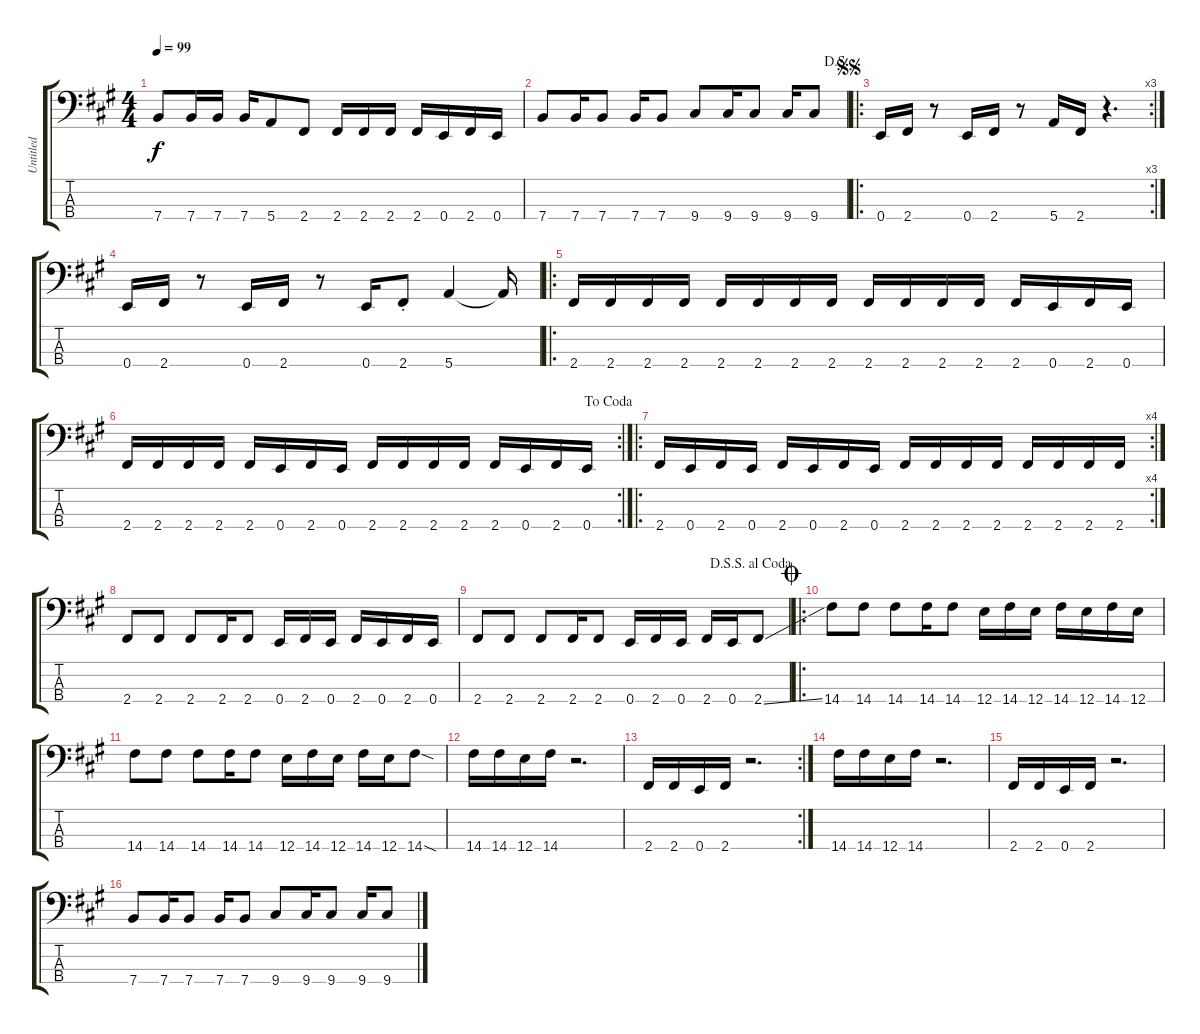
\track ("Untitled" "Untitled") {instrument electricbassfinger}
\staff {score tabs}
\tuning (G2 D2 A1 E1) {hide}
\ts (4 4)
\tempo 99
\clef f4
\ks a
7.4.8{dy f} 7.4.16 7.4.16 7.4.16 5.4.8 2.4.8 2.4.16 2.4.16 2.4.16 2.4.16 0.4.16 2.4.16 0.4.16 |
\jump dalsegno
7.4.8 7.4.16 7.4.8 7.4.16 7.4.8 9.4.8 9.4.16 9.4.8 9.4.16 9.4.8 |
\ro
\rc 3
\jump segnosegno
0.4.16 2.4.16 r.8 0.4.16 2.4.16 r.8 5.4.16 2.4.16 r.4{d} |
0.4.16 2.4.16 r.8 0.4.16 2.4.16 r.8 0.4.16 2.4{st}.8 5.4.4 5.4{t}.16 |
\ro
2.4.16 2.4.16 2.4.16 2.4.16 2.4.16 2.4.16 2.4.16 2.4.16 2.4.16 2.4.16 2.4.16 2.4.16 2.4.16 0.4.16 2.4.16 0.4.16 |
\rc 2
\jump dacoda
2.4.16 2.4.16 2.4.16 2.4.16 2.4.16 0.4.16 2.4.16 0.4.16 2.4.16 2.4.16 2.4.16 2.4.16 2.4.16 0.4.16 2.4.16 0.4.16 |
\ro
\rc 4
2.4.16 0.4.16 2.4.16 0.4.16 2.4.16 0.4.16 2.4.16 0.4.16 2.4.16 2.4.16 2.4.16 2.4.16 2.4.16 2.4.16 2.4.16 2.4.16 |
2.4.8 2.4.8 2.4.8 2.4.16 2.4.8 0.4.16 2.4.16 0.4.16 2.4.16 0.4.16 2.4.16 0.4.16 |
\jump dalsegnosegnoalcoda
2.4.8 2.4.8 2.4.8 2.4.16 2.4.8 0.4.16 2.4.16 0.4.16 2.4.16 0.4.16 2.4{ss}.8 |
\ro
\jump coda
14.4.8 14.4.8 14.4.8 14.4.16 14.4.8 12.4.16 14.4.16 12.4.16 14.4.16 12.4.16 14.4.16 12.4.16 |
14.4.8 14.4.8 14.4.8 14.4.16 14.4.8 12.4.16 14.4.16 12.4.16 14.4.16 12.4.16 14.4{sod}.8 |
14.4.16 14.4.16 12.4.16 14.4.16 r.2{d} |
\rc 2
2.4.16 2.4.16 0.4.16 2.4.16 r.2{d} |
14.4.16 14.4.16 12.4.16 14.4.16 r.2{d} |
2.4.16 2.4.16 0.4.16 2.4.16 r.2{d} |
7.4.8 7.4.16 7.4.8 7.4.16 7.4.8 9.4.8 9.4.16 9.4.8 9.4.16 9.4.8
